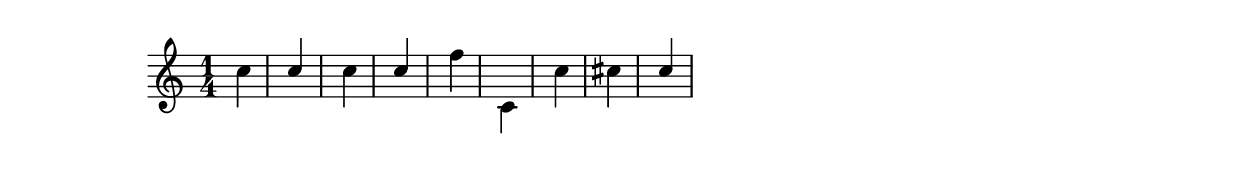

\version "2.7.13"
\header {
  texidoc = "Downstem notes following a barline are
printed with some extra space. This is an optical correction similar
to juxtaposed stems.

Accidentals after the barline get some space as well.
"
}

\layout { raggedright = ##t}

\relative c''
{

  %%\override Staff.StaffSpacing  #'stem-spacing-correction = #10
  %%\override Staff.NoteSpacing  #'stem-spacing-correction = #10

  \time 1/4 \stemDown c4 \stemUp c4
  \stemDown c4 \stemUp c4
  \stemDown f c,4  c'4 cis4 \stemUp c4
}



